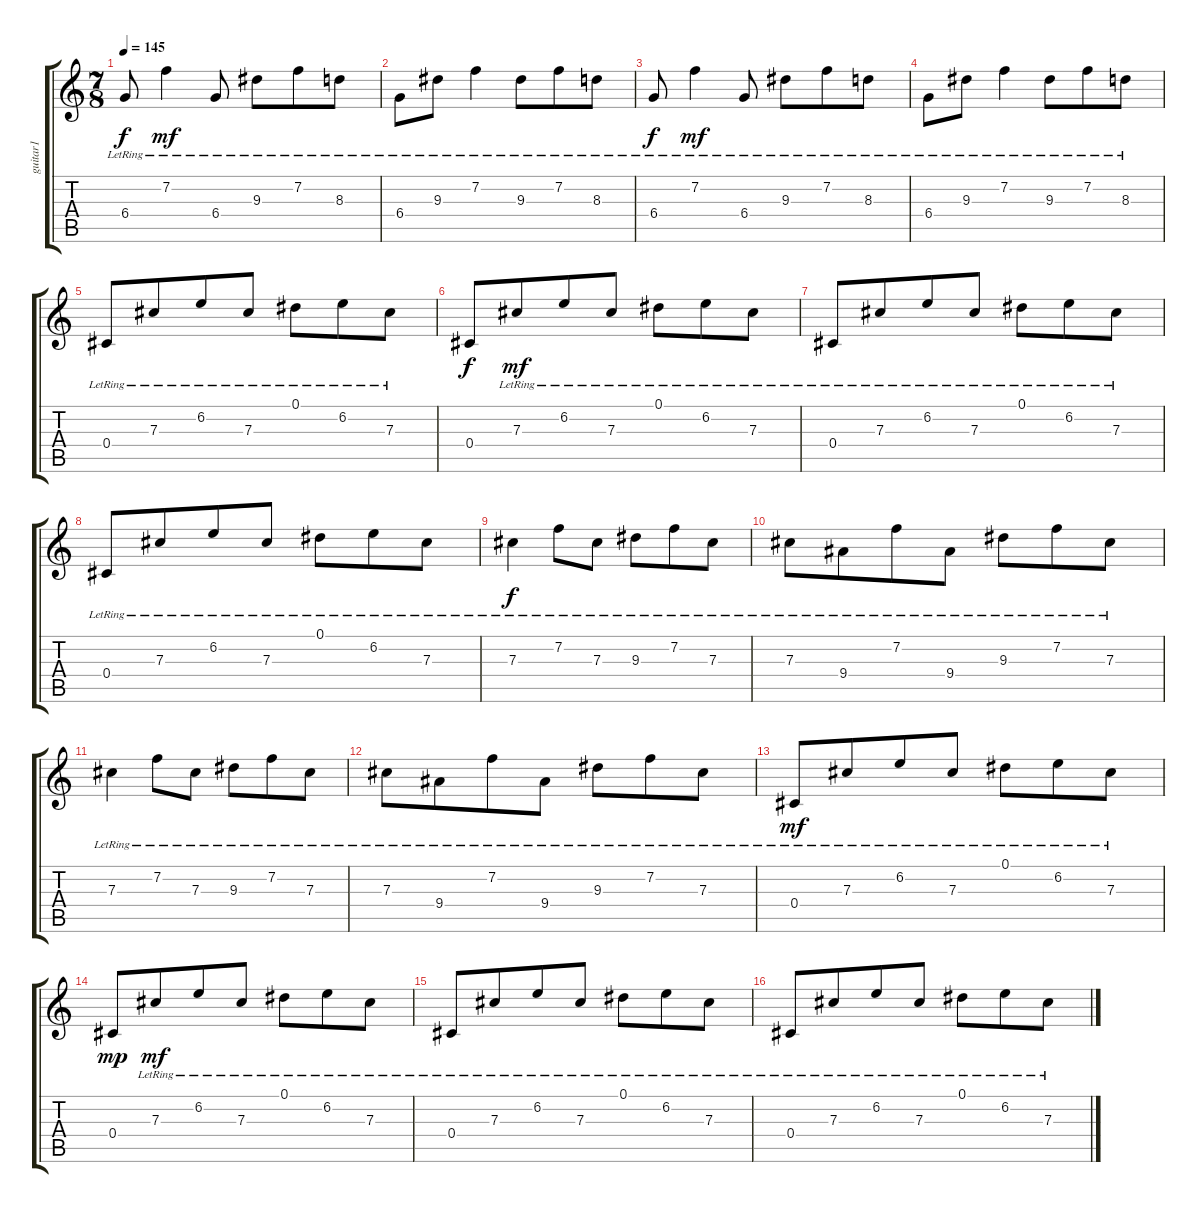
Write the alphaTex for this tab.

\track ("guitar1" "guitar1") {instrument distortionguitar}
\staff {score tabs}
\tuning (Eb4 Bb3 Gb3 Db3 Ab2 Db2) {hide}
\ts (7 8)
\tempo 145
\clef g2
\ks c
6.4{lr}.8{dy f} 7.2{lr}.4{dy mf} 6.4{lr}.8 9.3{lr}.8 7.2{lr}.8 8.3{lr}.8 |
6.4{lr}.8 9.3{lr}.8 7.2{lr}.4 9.3{lr}.8 7.2{lr}.8 8.3{lr}.8 |
6.4{lr}.8{dy f} 7.2{lr}.4{dy mf} 6.4{lr}.8 9.3{lr}.8 7.2{lr}.8 8.3{lr}.8 |
6.4{lr}.8 9.3{lr}.8 7.2{lr}.4 9.3{lr}.8 7.2{lr}.8 8.3{lr}.8 |
0.4{lr}.8 7.3{lr}.8 6.2{lr}.8 7.3{lr}.8 0.1{lr}.8 6.2{lr}.8 7.3{lr}.8 |
0.4.8{dy f} 7.3{lr}.8{dy mf} 6.2{lr}.8 7.3{lr}.8 0.1{lr}.8 6.2{lr}.8 7.3{lr}.8 |
0.4{lr}.8 7.3{lr}.8 6.2{lr}.8 7.3{lr}.8 0.1{lr}.8 6.2{lr}.8 7.3{lr}.8 |
0.4{lr}.8 7.3{lr}.8 6.2{lr}.8 7.3{lr}.8 0.1{lr}.8 6.2{lr}.8 7.3{lr}.8 |
7.3{lr}.4{dy f} 7.2{lr}.8 7.3{lr}.8 9.3{lr}.8 7.2{lr}.8 7.3{lr}.8 |
7.3{lr}.8 9.4{lr}.8 7.2{lr}.8 9.4{lr}.8 9.3{lr}.8 7.2{lr}.8 7.3{lr}.8 |
7.3{lr}.4 7.2{lr}.8 7.3{lr}.8 9.3{lr}.8 7.2{lr}.8 7.3{lr}.8 |
7.3{lr}.8 9.4{lr}.8 7.2{lr}.8 9.4{lr}.8 9.3{lr}.8 7.2{lr}.8 7.3{lr}.8 |
0.4{lr}.8{dy mf} 7.3{lr}.8 6.2{lr}.8 7.3{lr}.8 0.1{lr}.8 6.2{lr}.8 7.3{lr}.8 |
0.4.8{dy mp} 7.3{lr}.8{dy mf} 6.2{lr}.8 7.3{lr}.8 0.1{lr}.8 6.2{lr}.8 7.3{lr}.8 |
0.4{lr}.8 7.3{lr}.8 6.2{lr}.8 7.3{lr}.8 0.1{lr}.8 6.2{lr}.8 7.3{lr}.8 |
0.4{lr}.8 7.3{lr}.8 6.2{lr}.8 7.3{lr}.8 0.1{lr}.8 6.2{lr}.8 7.3{lr}.8
